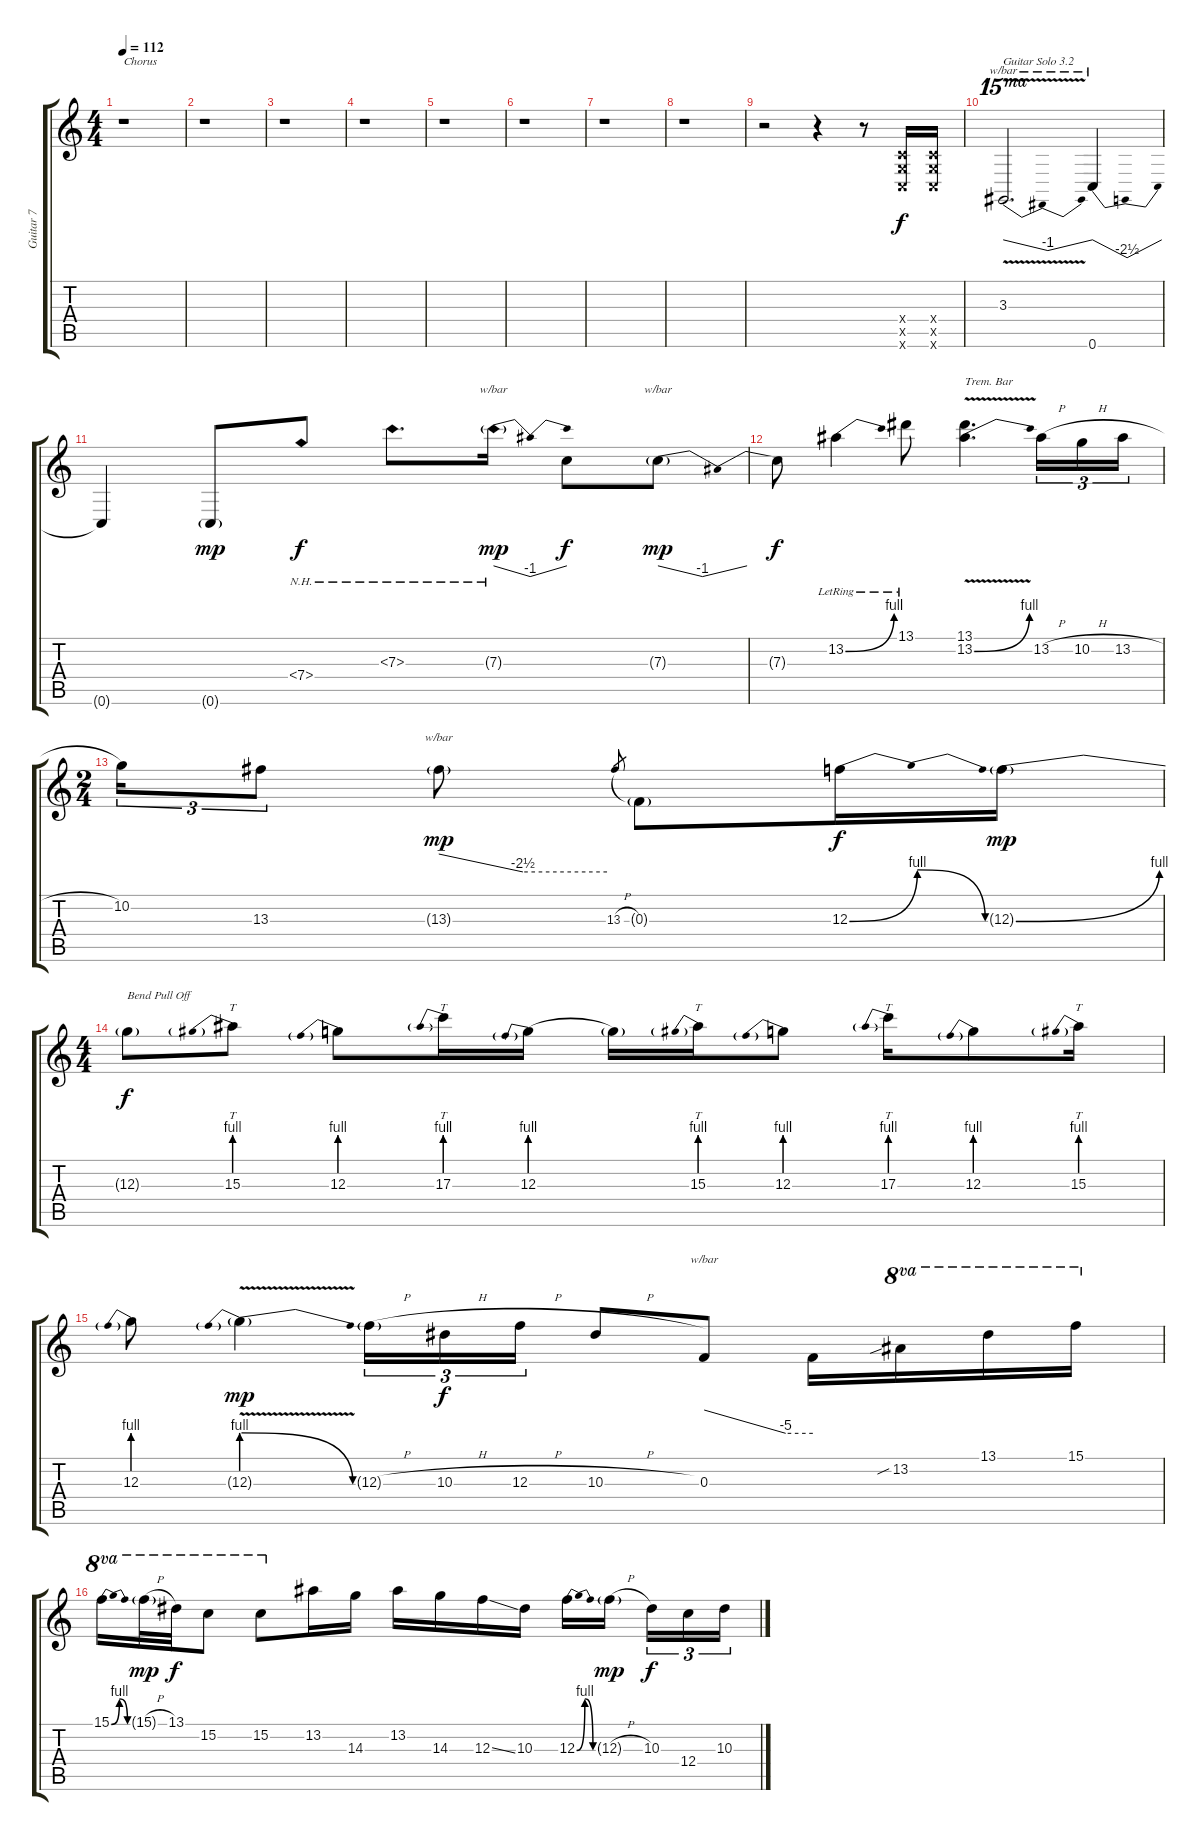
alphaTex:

\track ("Guitar 7" "Guitar 7") {instrument distortionguitar}
\staff {score tabs}
\tuning (D4 A3 F3 C3 G2 C2) {hide}
\ts (4 4)
\tempo 112
\clef g2
\ks c
r.1{txt "Chorus" dy f} |
r.1 |
r.1 |
r.1 |
r.1 |
r.1 |
r.1 |
r.1 |
r.2 r.4 r.8 (0.4{x} 0.5{x} 0.6{x}).16 (0.4{x} 0.5{x} 0.6{x}).16 |
3.3{v}.2{d tbe (dip default 0 0 30 -4 60 0) ot 15ma txt "Guitar Solo 3.2"} 0.6.4{tbe (dip default 0 0 30 -10 60 0)} |
0.6{t}.4 0.6{g}.8{dy mp} 7.4{nh}.8{dy f} 7.3{nh}.8{d} 7.3{nh g}.16{tbe (dip default 0 0 30 -4 60 0) dy mp} 7.3{t}.8{dy f} 7.3{g}.8{tbe (dip default 0 0 30 -4 60 0) dy mp} |
7.3{t}.8{dy f} 13.2{be (bend 0 0 60 4) lr}.4 13.1{lr}.8 (13.1{v} 13.2{be (bend 0 0 60 4) v}).4{d txt "Trem. Bar"} 13.2{h}.16{tu (3 2)} 10.2{h}.16{tu (3 2)} 13.2{h}.16{tu (3 2)} |
\ts (2 4)
10.2.16{tu (3 2)} 13.3.8{tu (3 2)} 13.3{g}.8{tbe (custom default 0 0 30 -10 60 -10) dy mp} 13.3{h}.8{gr} 0.3{g}.8 12.3{be (bendrelease 0 0 15 4 15 4 60 0)}.16{dy f} 12.3{be (bend 0 0 60 4) g}.16{dy mp} |
\ts (4 4)
12.3{t}.8{txt "Bend Pull Off " dy f} 15.3{be (prebend 0 4 60 4)}.8{tt} 12.3{be (prebend 0 4 60 4)}.8 17.3{be (prebend 0 4 60 4)}.16{tt} 12.3{be (prebend 0 4 60 4)}.16 12.3{t}.16 15.3{be (prebend 0 4 60 4)}.16{tt} 12.3{be (prebend 0 4 60 4)}.8 17.3{be (prebend 0 4 60 4)}.16{tt} 12.3{be (prebend 0 4 60 4)}.8 15.3{be (prebend 0 4 60 4)}.16{tt} |
12.3{be (prebend 0 4 60 4)}.8 12.3{be (prebendrelease 0 4 60 0) v g}.4{dy mp} 12.3{h g}.16{tu (3 2)} 10.3{h}.16{tu (3 2) dy f} 12.3{h}.16{tu (3 2)} 10.3{h}.8 0.3.8{tbe (custom default 0 0 45 -20 60 -20)} 0.3{t}.16 13.2{sib}.16{ot 8va} 13.1.16{ot 8va} 15.1.16{ot 8va} |
15.1{be (bendrelease 0 0 15 4 15 4 60 0)}.16{ot 8va} 15.1{h g}.32{ot 8va dy mp} 13.1.32{ot 8va dy f} 15.2.8{ot 8va} 15.2.8{ot 8va} 13.2.16 14.3.16 13.2.16 14.3.16 12.3{ss}.16 10.3.16 12.3{be (bendrelease 0 0 15 4 15 4 60 0)}.16 12.3{h g}.16{dy mp beam splitsecondary} 10.3.16{tu (3 2) dy f} 12.4.16{tu (3 2)} 10.3.16{tu (3 2)}
